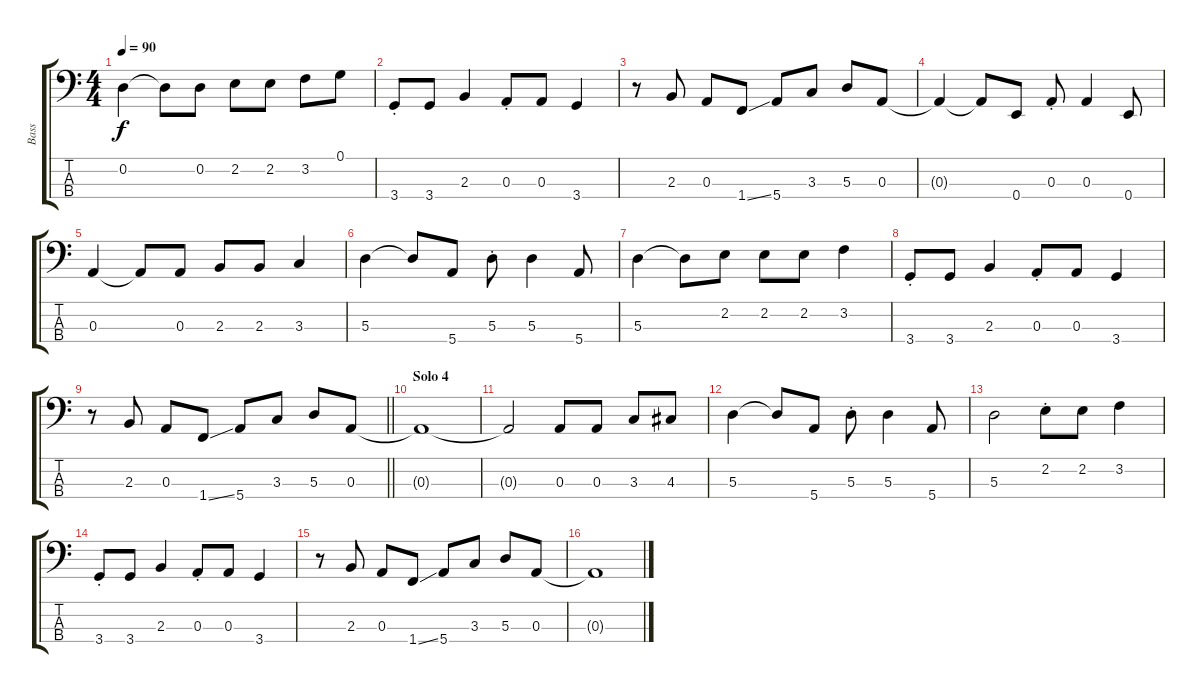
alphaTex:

\track ("Bass" "Bass") {instrument fretlessbass}
\staff {score tabs}
\tuning (G2 D2 A1 E1) {hide}
\ts (4 4)
\tempo 90
\clef f4
\ks aminor
0.2.4{dy f} 0.2{t}.8 0.2.8 2.2.8 2.2.8 3.2.8 0.1.8 |
3.4{st}.8 3.4.8 2.3.4 0.3{st}.8 0.3.8 3.4.4 |
r.8 2.3.8 0.3.8 1.4{ss}.8 5.4.8 3.3.8 5.3.8 0.3.8 |
0.3{t}.4 0.3{t}.8 0.4.8 0.3{st}.8 0.3.4 0.4.8 |
0.3.4 0.3{t}.8 0.3.8 2.3.8 2.3.8 3.3.4 |
5.3.4 5.3{t}.8 5.4.8 5.3{st}.8 5.3.4 5.4.8 |
5.3.4 5.3{t}.8 2.2.8 2.2.8 2.2.8 3.2.4 |
3.4{st}.8 3.4.8 2.3.4 0.3{st}.8 0.3.8 3.4.4 |
\barLineRight lightlight
r.8 2.3.8 0.3.8 1.4{ss}.8 5.4.8 3.3.8 5.3.8 0.3.8 |
\section ("" "Solo 4")
0.3{t}.1 |
0.3{t}.2 0.3.8 0.3.8 3.3.8 4.3.8 |
5.3.4 5.3{t}.8 5.4.8 5.3{st}.8 5.3.4 5.4.8 |
5.3.2 2.2{st}.8 2.2.8 3.2.4 |
3.4{st}.8 3.4.8 2.3.4 0.3{st}.8 0.3.8 3.4.4 |
r.8 2.3.8 0.3.8 1.4{ss}.8 5.4.8 3.3.8 5.3.8 0.3.8 |
0.3{t}.1
